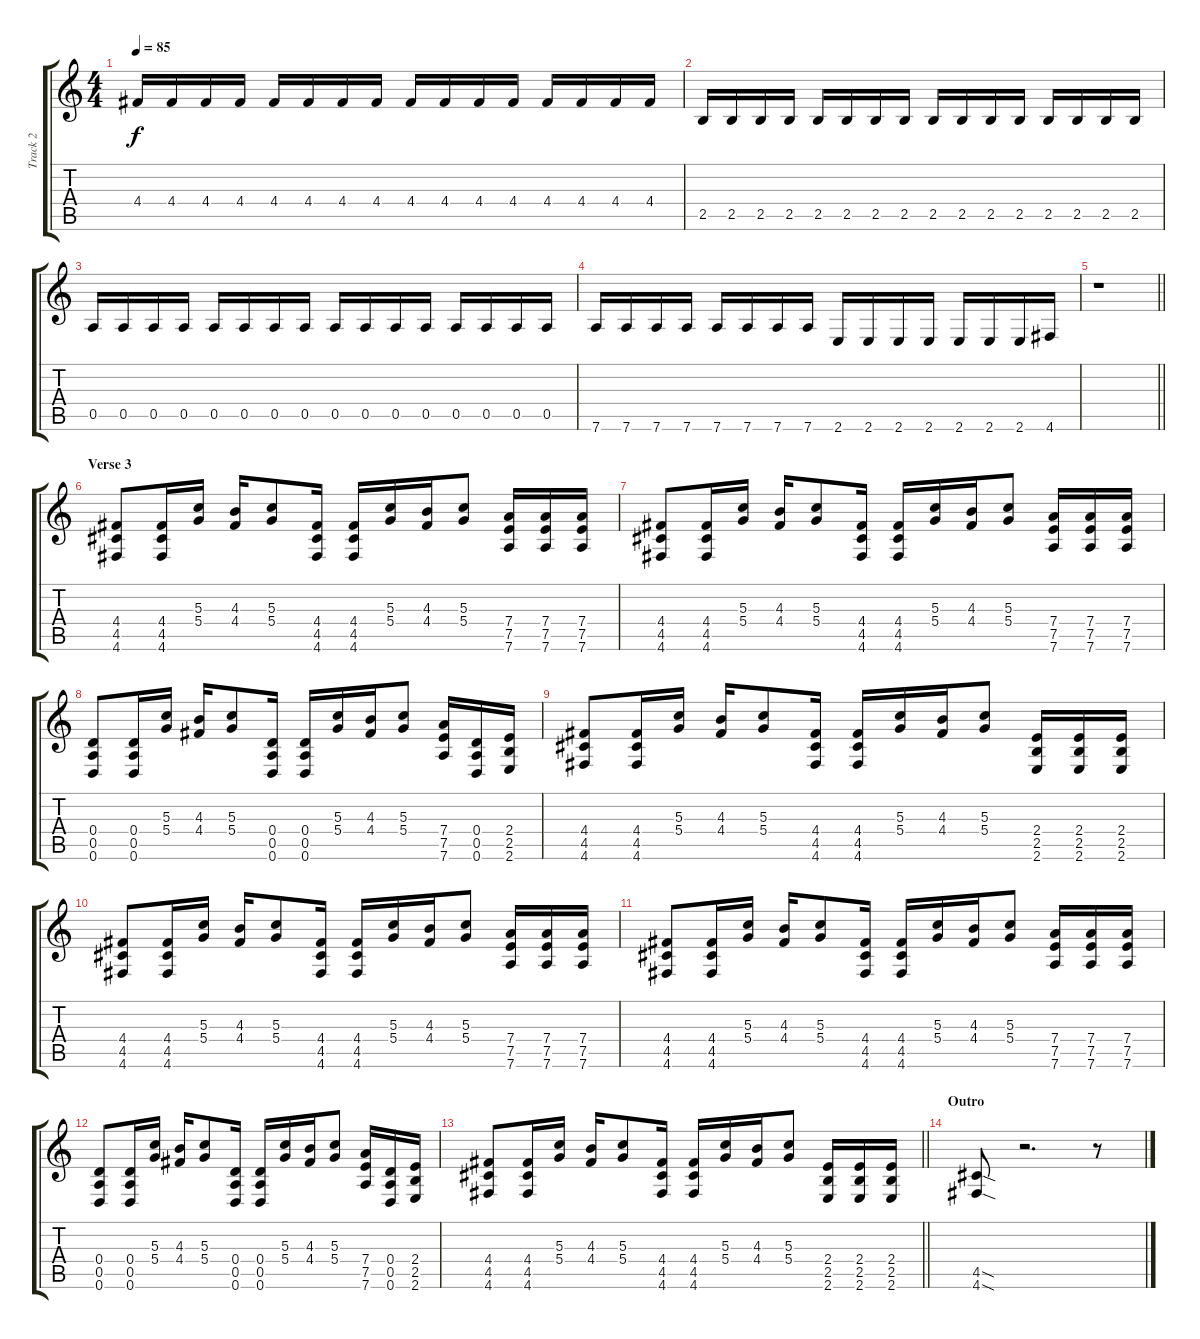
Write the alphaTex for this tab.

\track ("Track 2" "Track 2") {instrument distortionguitar}
\staff {score tabs}
\tuning (E4 B3 G3 D3 A2 D2) {hide}
\ts (4 4)
\tempo 85
\clef g2
\ks c
4.4.16{dy f} 4.4.16 4.4.16 4.4.16 4.4.16 4.4.16 4.4.16 4.4.16 4.4.16 4.4.16 4.4.16 4.4.16 4.4.16 4.4.16 4.4.16 4.4.16 |
2.5.16 2.5.16 2.5.16 2.5.16 2.5.16 2.5.16 2.5.16 2.5.16 2.5.16 2.5.16 2.5.16 2.5.16 2.5.16 2.5.16 2.5.16 2.5.16 |
0.5.16 0.5.16 0.5.16 0.5.16 0.5.16 0.5.16 0.5.16 0.5.16 0.5.16 0.5.16 0.5.16 0.5.16 0.5.16 0.5.16 0.5.16 0.5.16 |
7.6.16 7.6.16 7.6.16 7.6.16 7.6.16 7.6.16 7.6.16 7.6.16 2.6.16 2.6.16 2.6.16 2.6.16 2.6.16 2.6.16 2.6.16 4.6.16 |
\barLineRight lightlight
r.1 |
\section ("" "Verse 3")
(4.4 4.5 4.6).8 (4.4 4.5 4.6).16 (5.3 5.4).16 (4.3 4.4).16 (5.3 5.4).8 (4.4 4.5 4.6).16 (4.4 4.5 4.6).16 (5.3 5.4).16 (4.3 4.4).16 (5.3 5.4).8 (7.4 7.5 7.6).16 (7.4 7.5 7.6).16 (7.4 7.5 7.6).16 |
(4.4 4.5 4.6).8 (4.4 4.5 4.6).16 (5.3 5.4).16 (4.3 4.4).16 (5.3 5.4).8 (4.4 4.5 4.6).16 (4.4 4.5 4.6).16 (5.3 5.4).16 (4.3 4.4).16 (5.3 5.4).8 (7.4 7.5 7.6).16 (7.4 7.5 7.6).16 (7.4 7.5 7.6).16 |
(0.4 0.5 0.6).8 (0.4 0.5 0.6).16 (5.3 5.4).16 (4.3 4.4).16 (5.3 5.4).8 (0.4 0.5 0.6).16 (0.4 0.5 0.6).16 (5.3 5.4).16 (4.3 4.4).16 (5.3 5.4).8 (7.4 7.5 7.6).16 (0.4 0.5 0.6).16 (2.4 2.5 2.6).16 |
(4.4 4.5 4.6).8 (4.4 4.5 4.6).16 (5.3 5.4).16 (4.3 4.4).16 (5.3 5.4).8 (4.4 4.5 4.6).16 (4.4 4.5 4.6).16 (5.3 5.4).16 (4.3 4.4).16 (5.3 5.4).8 (2.4 2.5 2.6).16 (2.4 2.5 2.6).16 (2.4 2.5 2.6).16 |
(4.4 4.5 4.6).8 (4.4 4.5 4.6).16 (5.3 5.4).16 (4.3 4.4).16 (5.3 5.4).8 (4.4 4.5 4.6).16 (4.4 4.5 4.6).16 (5.3 5.4).16 (4.3 4.4).16 (5.3 5.4).8 (7.4 7.5 7.6).16 (7.4 7.5 7.6).16 (7.4 7.5 7.6).16 |
(4.4 4.5 4.6).8 (4.4 4.5 4.6).16 (5.3 5.4).16 (4.3 4.4).16 (5.3 5.4).8 (4.4 4.5 4.6).16 (4.4 4.5 4.6).16 (5.3 5.4).16 (4.3 4.4).16 (5.3 5.4).8 (7.4 7.5 7.6).16 (7.4 7.5 7.6).16 (7.4 7.5 7.6).16 |
(0.4 0.5 0.6).8 (0.4 0.5 0.6).16 (5.3 5.4).16 (4.3 4.4).16 (5.3 5.4).8 (0.4 0.5 0.6).16 (0.4 0.5 0.6).16 (5.3 5.4).16 (4.3 4.4).16 (5.3 5.4).8 (7.4 7.5 7.6).16 (0.4 0.5 0.6).16 (2.4 2.5 2.6).16 |
\barLineRight lightlight
(4.4 4.5 4.6).8 (4.4 4.5 4.6).16 (5.3 5.4).16 (4.3 4.4).16 (5.3 5.4).8 (4.4 4.5 4.6).16 (4.4 4.5 4.6).16 (5.3 5.4).16 (4.3 4.4).16 (5.3 5.4).8 (2.4 2.5 2.6).16 (2.4 2.5 2.6).16 (2.4 2.5 2.6).16 |
\section ("" "Outro")
(4.5{sod} 4.6{sod}).8 r.2{d} r.8
